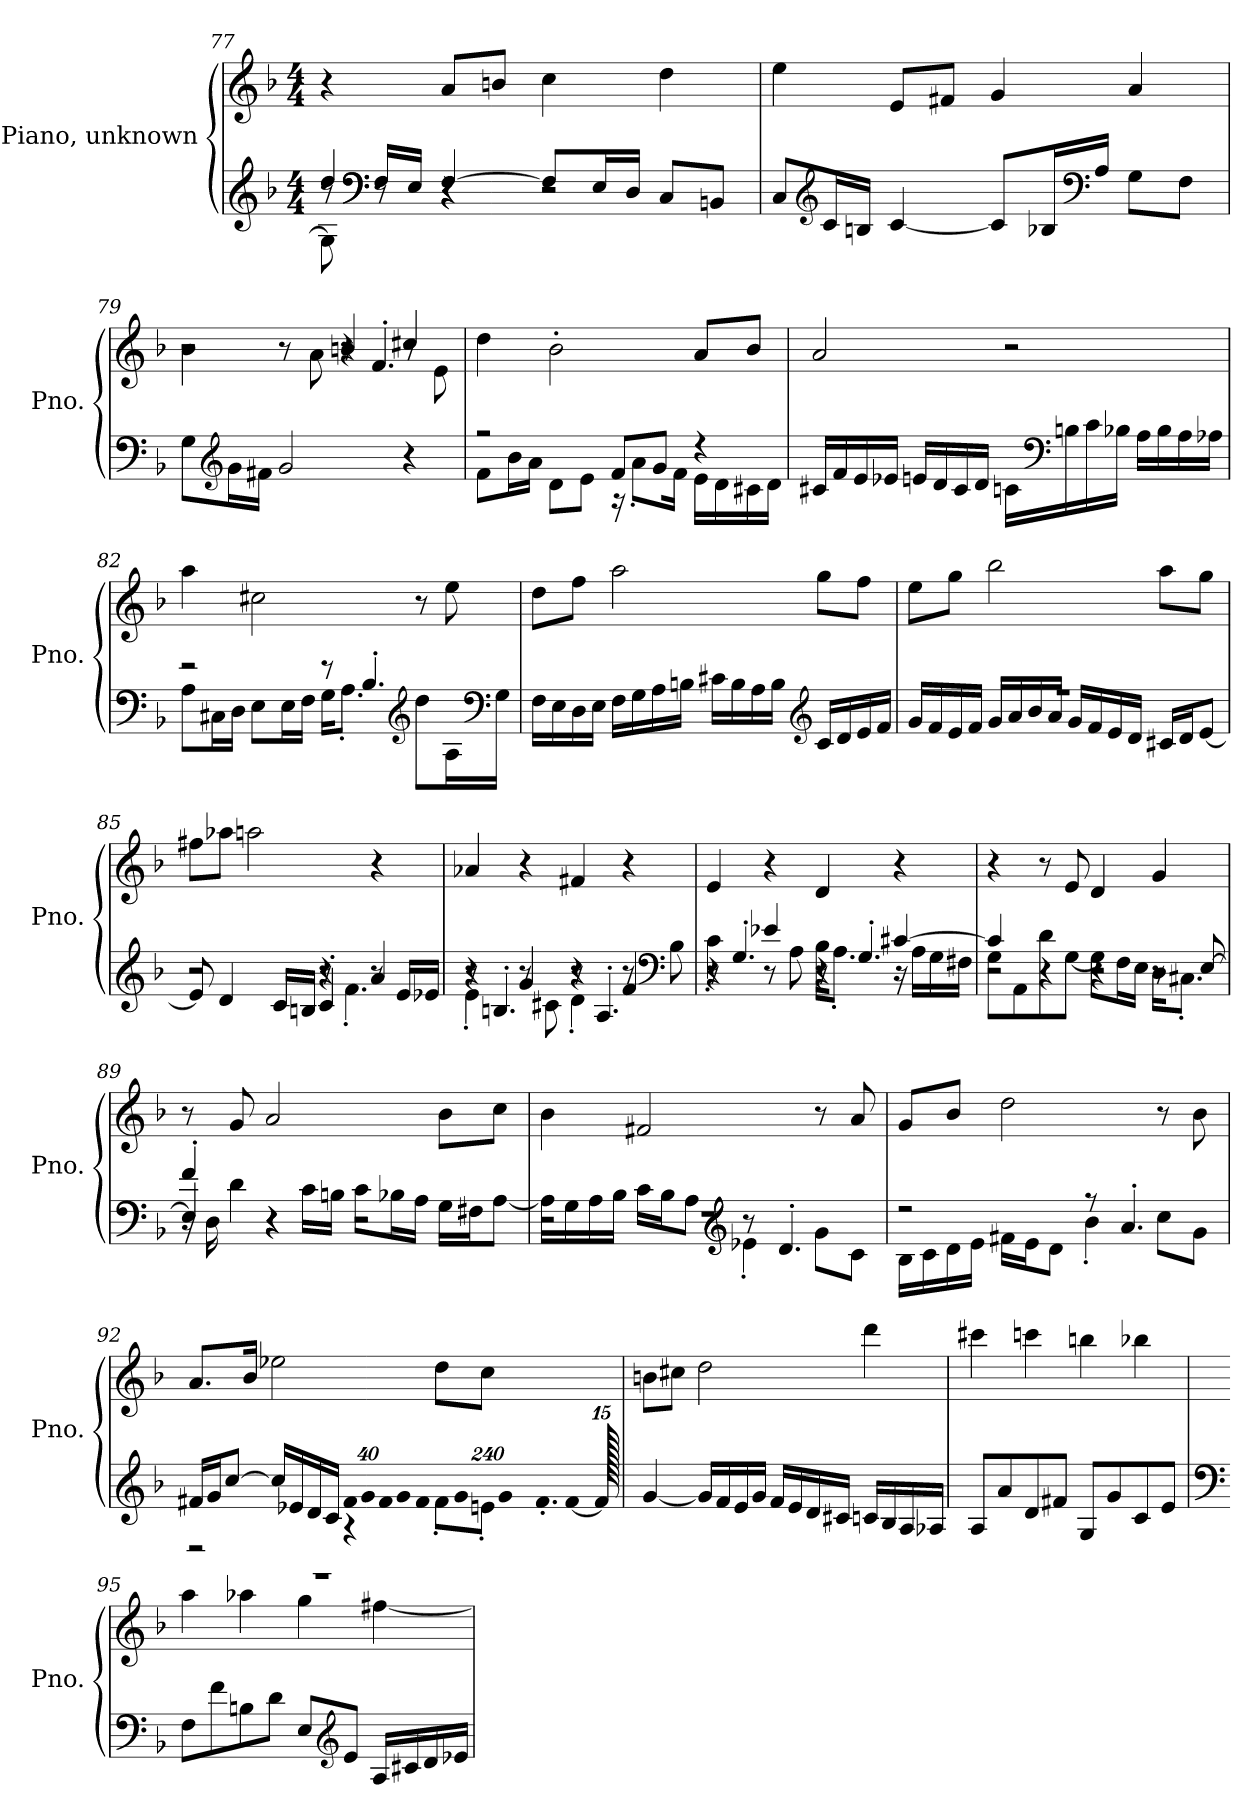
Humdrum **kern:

**kern	**kern
*part1	*part1
*staff2	*staff1
*I"Piano, unknown	*
*I'Pno.	*
*clefG2	*clefG2
*k[b-]	*k[b-]
*M4/4	*M4/4
=77	=77
*^	*
*	*^	*
4dd/	8G\]	8r	4r
*clefF4	*	*	*
.	8r	16F/LL	.
.	.	16E/JJ	.
4r	4r	[4F/	8a/L
.	.	.	8bn/J
2r	2r	8F/L]	4cc\
.	.	16E/L	.
.	.	16D/JJ	.
.	.	8C/L	4dd\
.	.	8BBn/J	.
*v	*v	*v	*
=78	=78
8C/L	4ee\
*clefG2	*
16c/L	.
16Bn/JJ	.
[4c/	8e/L
.	8f#X/J
8c/L]	4g/
16B-X/L	.
*clefF4	*
16A/JJ	.
8G\L	4a/
8F\J	.
!!LO:PB:g=z
=79	=79
*	*^
*	*	*^
8G\L	2r	4b-\	2r
*clefG2	*	*	*
16g\L	.	.	.
16f#X\JJ	.	.	.
2g/	.	8r	.
.	.	8a\	.
.	4bn/	4r	8r
.	.	.	4.f'/
4r	4cc#X/	8r	.
.	.	8e\	.
*	*v	*v	*v
=80	=80
*^	*
2r	8f\L	4dd\
.	16b-\L	.
.	16a\JJ	.
.	8d\L	2b-'\
.	8e\J	.
8f/L	16r	.
.	8a'\L	.
8g/J	.	.
.	16f\Jk	.
4r	16e\LL	8a/L
.	16d\	.
.	16c#X\	8b-/J
.	16d\JJ	.
*v	*v	*
!!LO:LB:g=z
=81	=81
16c#X/LL	2a/
16f/	.
16e/	.
16e-X/JJ	.
16en/LL	.
16d/	.
16c#/	.
16d/JJ	.
16cn\LL	2r
*clefF4	*
16Bn\	.
16c\	.
16B-X\JJ	.
16A\LL	.
16B-\	.
16A\	.
16A-X\JJ	.
=82	=82
*^	*
2r	8A\L	4aa\
.	16C#X\L	.
.	16D\JJ	.
.	8E\L	2cc#X\
.	16E\L	.
.	16F\JJ	.
8r	16G\KL	.
.	8.A'\J	.
4.B-'/	.	.
*clefG2	*	*
.	8dd\L	8r
.	16A\L	8ee\
*clefF4	*	*
.	16G\JJ	.
*v	*v	*
!!LO:LB:g=z
=83	=83
16F\LL	8dd\L
16E\	.
16D\	8ff\J
16E\JJ	.
16F\LL	2aa\
16G\	.
16A\	.
16Bn\JJ	.
16c#X\LL	.
16B\	.
16A\	.
16B\JJ	.
*clefG2	*
16c#/LL	8gg\L
16d/	.
16e/	8ff\J
16f/JJ	.
=84	=84
*^	*
1r	16g/LL	8ee\L
.	16f/	.
.	16e/	8gg\J
.	16f/JJ	.
.	16g/LL	2bb-\
.	16a/	.
.	16b-/	.
.	16a/JJ	.
.	16g/LL	.
.	16f/	.
.	16e/	.
.	16d/JJ	.
.	16c#X/LL	8aa\L
.	16d/J	.
.	[8e/J	8gg\J
!!LO:LB:g=z
=85	=85	=85
*	*^	*
2r	2r	8e/]	8ff#X\L
.	.	4d/	8aa-X\J
.	.	.	2aan\
.	.	16c/LL	.
.	.	16Bn/JJ	.
4r	8r	4c'/	.
.	4.f'\	.	.
4a/	.	8r	4r
.	.	16e/LL	.
.	.	16e-X/JJ	.
=86	=86	=86	=86
4r	4e'\	8r	4a-X/
.	.	4.Bn'/	.
4g/	8r	.	4r
.	8c#X\	.	.
4r	4d'\	8r	4f#X/
.	.	4.A'/	.
4f/	8r	.	4r
*clefF4	*	*	*
.	8B\	.	.
=87	=87	=87	=87
4r	4c'\	8r	4e/
.	.	4.G'/	.
4e-X/	8r	.	4r
.	8A\	.	.
4r	16B-\KL	8r	4d/
.	8.A'\J	.	.
.	.	4.G'/	.
[4c#X/	16r	.	4r
.	16A\LL	.	.
.	16G\	.	.
.	16F#X\JJ	.	.
!!LO:LB:g=z
=88	=88	=88	=88
4c#/]	8G\L	2r	4r
.	8AA\	.	.
4r	8d\	.	8r
.	[8G\J	.	8e/
2r	8G\L]	4r	4d/
.	16F\L	.	.
.	16E\JJ	.	.
.	16D\KL	8r	4g/
.	8.C#X'\J	.	.
.	.	[8E/	.
=89	=89	=89	=89
4f'/	16r	4E/]	8r
.	16D\	.	.
.	4d\	.	8g/
4r	.	4r	2a/
.	16c\LL	.	.
.	16Bn\JJ	.	.
2r	8c\L	2r	.
.	16B-X\L	.	.
.	16A\JJ	.	.
.	16G\LL	.	8b-\L
.	16F#X\J	.	.
.	[8A\J	.	8cc\J
=90	=90	=90	=90
1r	16A\LL]	2r	4b-\
.	16G\	.	.
.	16A\	.	.
.	16B-\JJ	.	.
.	16c\LL	.	2f#X/
.	16B-\J	.	.
.	8A\J	.	.
*clefG2	*	*	*
.	4e-X'\	8r	.
.	.	4.d'/	.
.	8g\L	.	8r
.	8c\J	.	8a/
*	*v	*v	*
!!LO:LB:g=z
=91	=91	=91
2r	16B-\LL	8g/L
.	16c\	.
.	16d\	8b-/J
.	16e\JJ	.
.	16f#X\LL	2dd\
.	16e\J	.
.	8d\J	.
8r	4b-'\	.
4.a'/	.	.
.	8cc\L	8r
.	8g\J	8b-\
=92	=92	=92
16f#X/LL	2r	8.a/L
16g/J	.	.
[8cc/J	.	.
.	.	16b-/Jk
16cc/LL]	.	2ee-X\
16e-X/	.	.
16d/	.	.
16c/JJ	.	.
*Xbrackettup	*	*
!LO:N:vis=32	!	!
640%23f#/LLL	4r	.
!LO:N:vis=32	!	!
640%23g/	.	.
!LO:N:vis=32	!	!
640%23f#/J	.	.
!LO:N:vis=16	!	!
1920%137g/	.	.
!LO:N:vis=32	!	!
640%23f#/K	.	.
!LO:N:vis=16	!	!
1920%137g/	.	.
.	8f#'\L	8dd\L
!LO:N:vis=32	!	!
640%23g/K	.	.
!LO:N:vis=16.	!	!
960%103f#'/	.	.
.	8en'\J	8cc\J
[128%9f#/	.	.
960f#/]	960ryy	960ryy
*v	*v	*
!!LO:PB:g=z
=93	=93
[4g/	8bn\L
.	8cc#X\J
16g/LL]	2dd\
16f/	.
16e/	.
16g/JJ	.
16f/LL	.
16e/	.
16d/	.
16c#X/JJ	.
16cn/LL	4ddd\
16B-/	.
16A/	.
16A-X/JJ	.
=94	=94
8A/L	4ccc#X\
8a/	.
8d/	4cccn\
8f#X/J	.
8G/L	4bbn\
8g/	.
8c/	4bb-X\
8e/J	.
=95	=95
*clefF4	*
*	*^
8F\L	1r	4aa\
8f\	.	.
8Bn\	.	4aa-X\
8d\J	.	.
8E/L	.	4gg\
*clefG2	*	*
8e/J	.	.
16A/LL	.	[4ff#X\
16c#X/	.	.
16d/	.	.
16e-X/JJ	.	.
*	*v	*v
=	=
*-	*-
